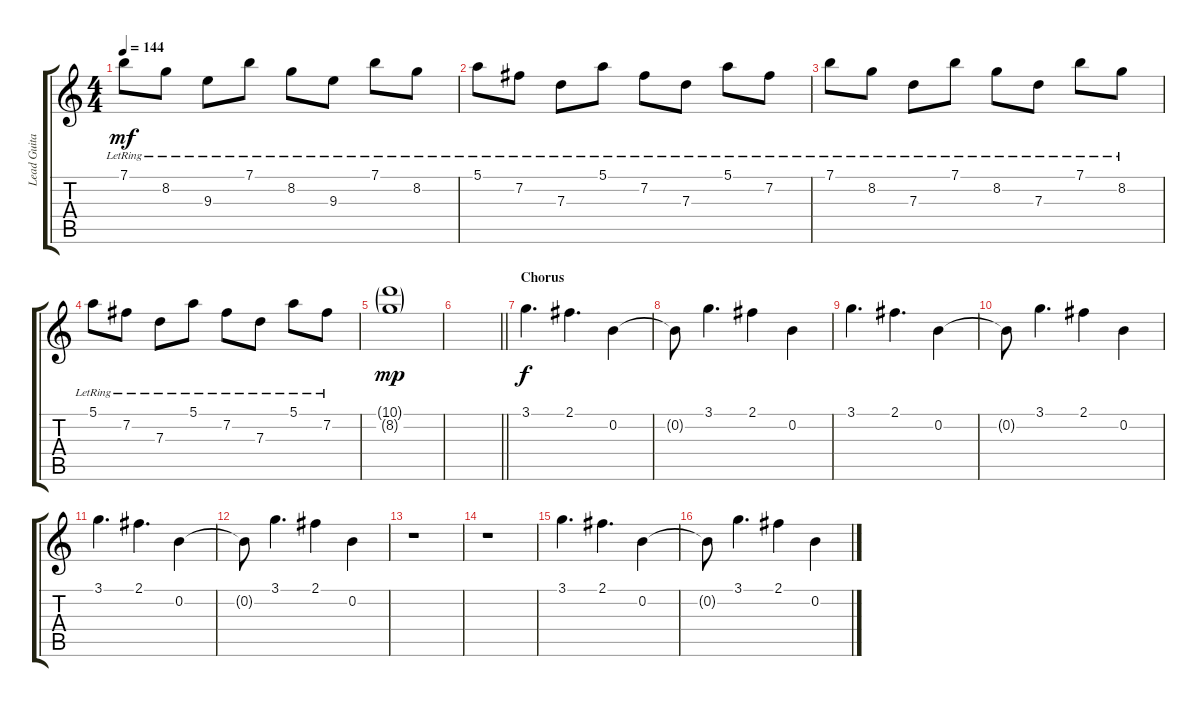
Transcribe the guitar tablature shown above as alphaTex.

\track ("Lead Guitar" "Lead Guita") {instrument distortionguitar}
\staff {score tabs}
\tuning (E4 B3 G3 D3 A2 E2) {hide}
\ts (4 4)
\tempo 144
\clef g2
\ks c
7.1{lr}.8{dy mf} 8.2{lr}.8 9.3{lr}.8 7.1{lr}.8 8.2{lr}.8 9.3{lr}.8 7.1{lr}.8 8.2{lr}.8 |
5.1{lr}.8 7.2{lr}.8 7.3{lr}.8 5.1{lr}.8 7.2{lr}.8 7.3{lr}.8 5.1{lr}.8 7.2{lr}.8 |
7.1{lr}.8 8.2{lr}.8 7.3{lr}.8 7.1{lr}.8 8.2{lr}.8 7.3{lr}.8 7.1{lr}.8 8.2{lr}.8 |
5.1{lr}.8 7.2{lr}.8 7.3{lr}.8 5.1{lr}.8 7.2{lr}.8 7.3{lr}.8 5.1{lr}.8 7.2{lr}.8 |
(10.1{g} 8.2{g}).1{dy mp} |
\barLineRight lightlight
|
\section ("" "Chorus")
3.1.4{d dy f volume 10 balance 0 instrument distortionguitar} 2.1.4{d} 0.2.4 |
0.2{t}.8 3.1.4{d} 2.1.4 0.2.4 |
3.1.4{d} 2.1.4{d} 0.2.4 |
0.2{t}.8 3.1.4{d} 2.1.4 0.2.4 |
3.1.4{d} 2.1.4{d} 0.2.4 |
0.2{t}.8 3.1.4{d} 2.1.4 0.2.4 |
r.1 |
r.1 |
3.1.4{d volume 10 balance 0 instrument distortionguitar} 2.1.4{d} 0.2.4 |
0.2{t}.8 3.1.4{d} 2.1.4 0.2.4
